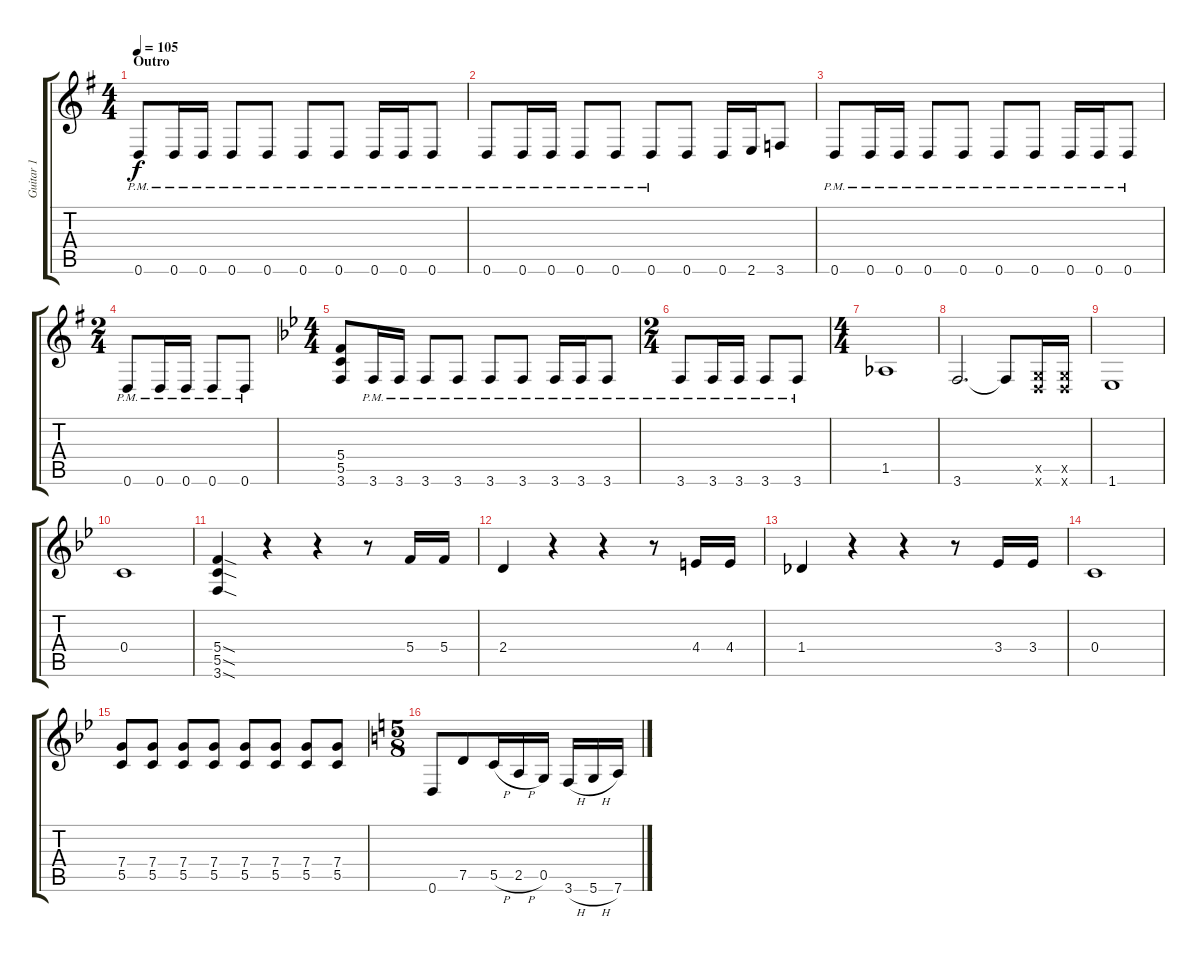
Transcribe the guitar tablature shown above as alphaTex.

\track ("Guitar 1" "Guitar 1") {instrument distortionguitar}
\staff {score tabs}
\tuning (D4 A3 F3 C3 G2 D2) {hide}
\ts (4 4)
\section ("" "Outro")
\tempo 105
\clef g2
\ks eminor
0.6{pm}.8{dy f} 0.6{pm}.16 0.6{pm}.16 0.6{pm}.8 0.6{pm}.8 0.6{pm}.8 0.6{pm}.8 0.6{pm}.16 0.6{pm}.16 0.6{pm}.8 |
0.6{pm}.8 0.6{pm}.16 0.6{pm}.16 0.6{pm}.8 0.6{pm}.8 0.6{pm}.8 0.6.8 0.6.16 2.6.16 3.6.8 |
0.6{pm}.8 0.6{pm}.16 0.6{pm}.16 0.6{pm}.8 0.6{pm}.8 0.6{pm}.8 0.6{pm}.8 0.6{pm}.16 0.6{pm}.16 0.6{pm}.8 |
\ts (2 4)
0.6{pm}.8 0.6{pm}.16 0.6{pm}.16 0.6{pm}.8 0.6{pm}.8 |
\ts (4 4)
\ks gminor
(5.4 5.5 3.6).8 3.6{pm}.16 3.6{pm}.16 3.6{pm}.8 3.6{pm}.8 3.6{pm}.8 3.6{pm}.8 3.6{pm}.16 3.6{pm}.16 3.6{pm}.8 |
\ts (2 4)
3.6{pm}.8 3.6{pm}.16 3.6{pm}.16 3.6{pm}.8 3.6{pm}.8 |
\ts (4 4)
1.5.1 |
3.6.2{d} 3.6{t}.8 (0.5{x} 0.6{x}).16 (0.5{x} 0.6{x}).16 |
1.6.1 |
0.4.1 |
(5.4{sod} 5.5{sod} 3.6{sod}).4 r.4 r.4 r.8 5.4.16 5.4.16 |
2.4.4 r.4 r.4 r.8 4.4.16 4.4.16 |
1.4.4 r.4 r.4 r.8 3.4.16 3.4.16 |
0.4.1 |
(7.4 5.5).8 (7.4 5.5).8 (7.4 5.5).8 (7.4 5.5).8 (7.4 5.5).8 (7.4 5.5).8 (7.4 5.5).8 (7.4 5.5).8 |
\ts (5 8)
\ks aminor
0.6.8{beam merge} 7.5.8 5.5{h}.16 2.5{h}.16{beam merge} 0.5.16{beam split} 3.6{h}.16{beam merge} 5.6{h}.16 7.6.16
